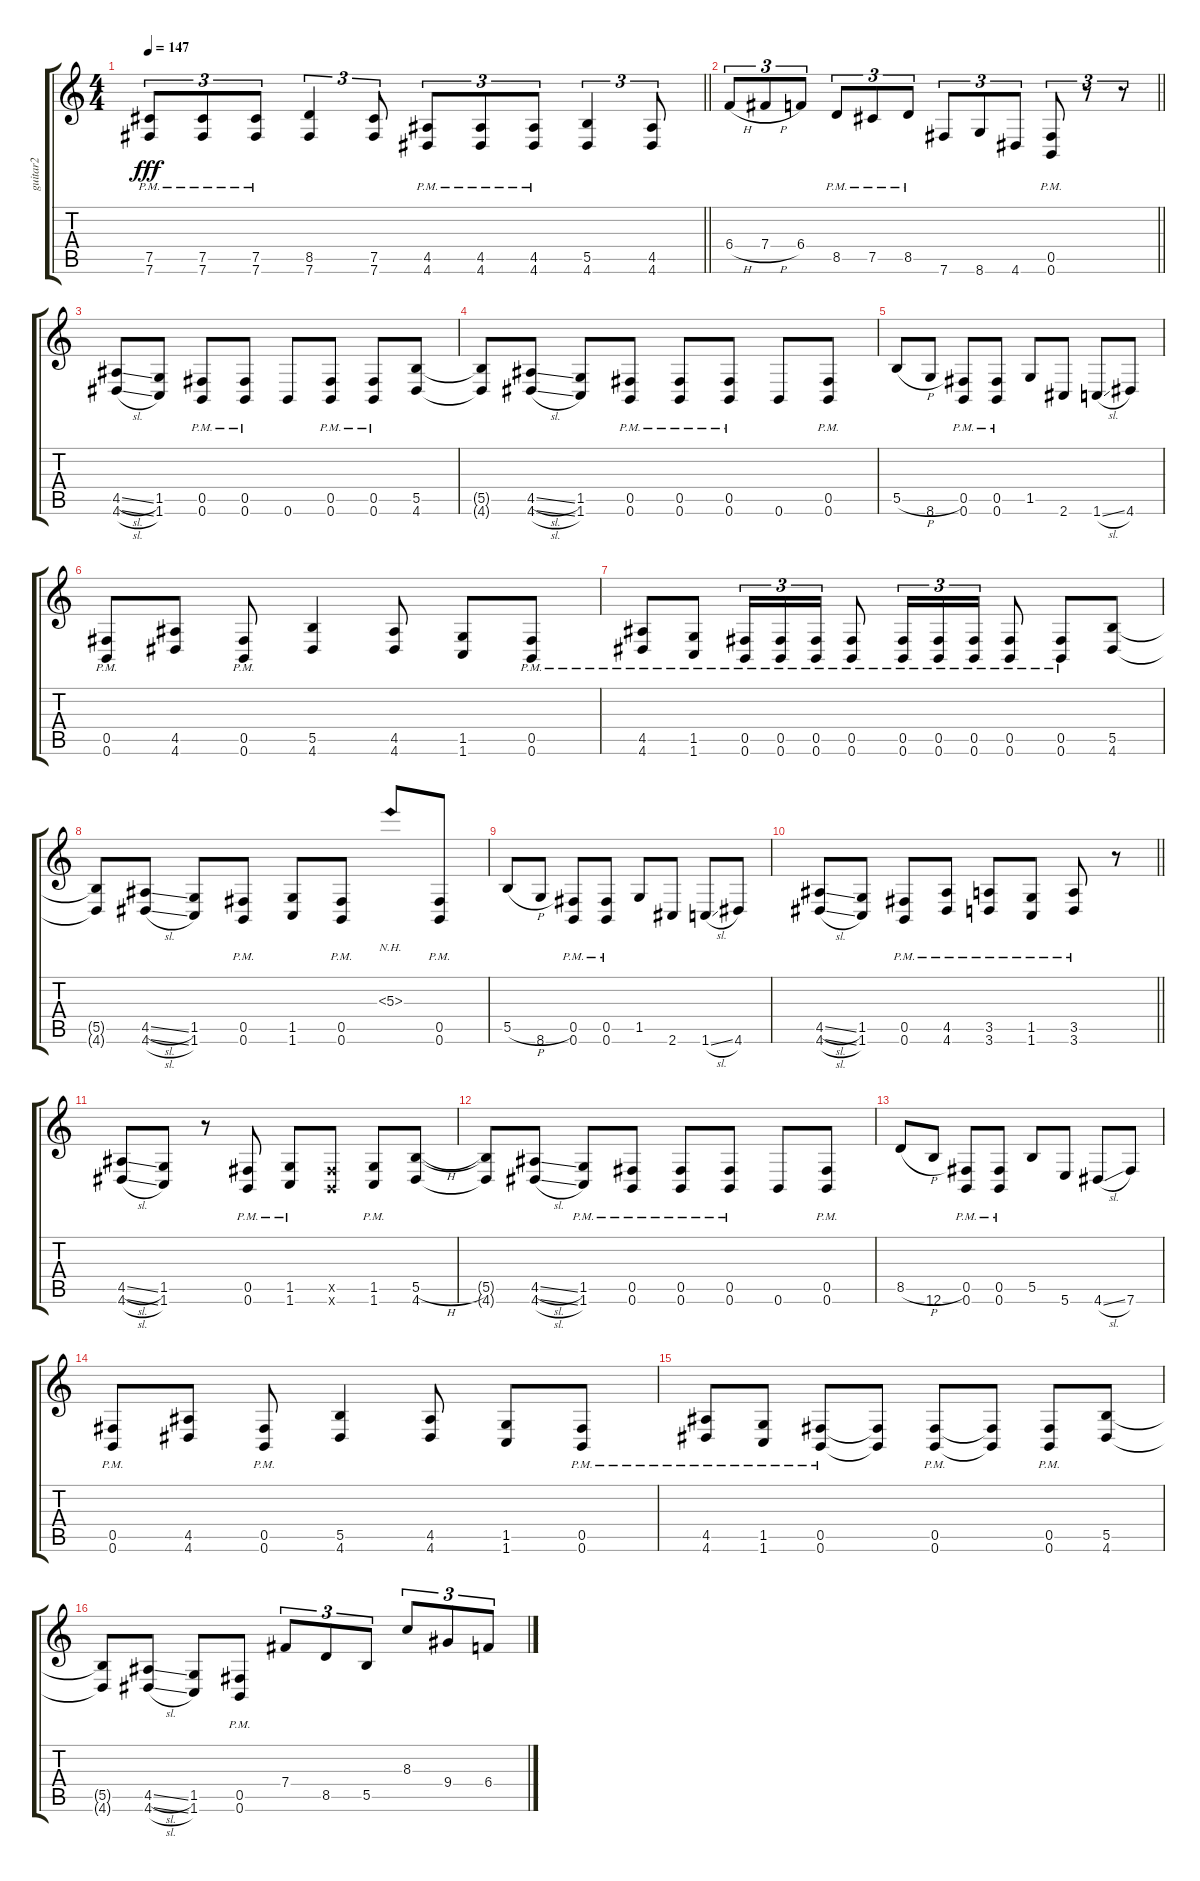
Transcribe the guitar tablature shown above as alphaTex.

\track ("guitar2" "guitar2") {instrument distortionguitar}
\staff {score tabs}
\tuning (Db4 Ab3 E3 B2 Gb2 B1) {hide}
\ts (4 4)
\tempo 147
\clef g2
\barLineRight lightlight
\ks c
(7.5{pm} 7.6{pm}).8{tu (3 2) dy fff} (7.5{pm} 7.6{pm}).8{tu (3 2)} (7.5{pm} 7.6{pm}).8{tu (3 2)} (8.5 7.6).4{tu (3 2)} (7.5 7.6).8{tu (3 2)} (4.5{pm} 4.6{pm}).8{tu (3 2)} (4.5{pm} 4.6{pm}).8{tu (3 2)} (4.5{pm} 4.6{pm}).8{tu (3 2)} (5.5 4.6).4{tu (3 2)} (4.5 4.6).8{tu (3 2)} |
\barLineRight lightlight
6.4{h}.8{tu (3 2)} 7.4{h}.8{tu (3 2)} 6.4.8{tu (3 2)} 8.5{pm}.8{tu (3 2)} 7.5{pm}.8{tu (3 2)} 8.5{pm}.8{tu (3 2)} 7.6.8{tu (3 2)} 8.6.8{tu (3 2)} 4.6.8{tu (3 2)} (0.5{pm} 0.6{pm}).8{tu (3 2)} r.8{tu (3 2)} r.8{tu (3 2)} |
\section ("" "")
(4.5{sl} 4.6{sl}).8 (1.5 1.6).8 (0.5{pm} 0.6{pm}).8 (0.5{pm} 0.6{pm}).8 0.6.8 (0.5{pm} 0.6{pm}).8 (0.5{pm} 0.6{pm}).8 (5.5 4.6).8 |
(5.5{t} 4.6{t}).8 (4.5{sl} 4.6{sl}).8 (1.5 1.6).8 (0.5{pm} 0.6{pm}).8 (0.5{pm} 0.6{pm}).8 (0.5{pm} 0.6{pm}).8 0.6.8 (0.5{pm} 0.6{pm}).8 |
5.5{h}.8 8.6.8 (0.5{pm} 0.6{pm}).8 (0.5{pm} 0.6{pm}).8 1.5.8 2.6.8 1.6{sl}.8 4.6.8 |
(0.5{pm} 0.6{pm}).8 (4.5 4.6).8 (0.5{pm} 0.6{pm}).8 (5.5 4.6).4 (4.5 4.6).8 (1.5 1.6).8 (0.5{pm} 0.6{pm}).8 |
(4.5{pm} 4.6{pm}).8 (1.5{pm} 1.6{pm}).8 (0.5{pm} 0.6{pm}).16{tu (3 2)} (0.5{pm} 0.6{pm}).16{tu (3 2)} (0.5{pm} 0.6{pm}).16{tu (3 2)} (0.5{pm} 0.6{pm}).8 (0.5{pm} 0.6{pm}).16{tu (3 2)} (0.5{pm} 0.6{pm}).16{tu (3 2)} (0.5{pm} 0.6{pm}).16{tu (3 2)} (0.5{pm} 0.6{pm}).8 (0.5{pm} 0.6{pm}).8 (5.5 4.6).8 |
(5.5{t} 4.6{t}).8 (4.5{sl} 4.6{sl}).8 (1.5 1.6).8 (0.5{pm} 0.6{pm}).8 (1.5 1.6).8 (0.5{pm} 0.6{pm}).8 5.3{nh}.8 (0.5{pm} 0.6{pm}).8 |
5.5{h}.8 8.6.8 (0.5{pm} 0.6{pm}).8 (0.5{pm} 0.6{pm}).8 1.5.8 2.6.8 1.6{sl}.8 4.6.8 |
\barLineRight lightlight
(4.5{sl} 4.6{sl}).8 (1.5 1.6).8 (0.5{pm} 0.6{pm}).8 (4.5{pm} 4.6{pm}).8 (3.5{pm} 3.6{pm}).8 (1.5{pm} 1.6{pm}).8 (3.5{pm} 3.6{pm}).8 r.8 |
\section ("" "")
(4.5{sl} 4.6{sl}).8 (1.5 1.6).8 r.8 (0.5{pm} 0.6{pm}).8 (1.5{pm} 1.6{pm}).8 (0.5{x} 0.6{x}).8 (1.5{pm} 1.6{pm}).8 (5.5{h} 4.6).8 |
(5.5{t} 4.6{t}).8 (4.5{sl} 4.6{sl}).8 (1.5 1.6{pm}).8 (0.5{pm} 0.6{pm}).8 (0.5{pm} 0.6{pm}).8 (0.5{pm} 0.6{pm}).8 0.6.8 (0.5{pm} 0.6{pm}).8 |
8.5{h}.8 12.6.8 (0.5{pm} 0.6{pm}).8 (0.5{pm} 0.6{pm}).8 5.5.8 5.6.8 4.6{sl}.8 7.6.8 |
(0.5{pm} 0.6{pm}).8 (4.5 4.6).8 (0.5{pm} 0.6{pm}).8 (5.5 4.6).4 (4.5 4.6).8 (1.5 1.6).8 (0.5{pm} 0.6{pm}).8 |
(4.5{pm} 4.6{pm}).8 (1.5{pm} 1.6{pm}).8 (0.5{pm} 0.6{pm}).8 (0.5{t} 0.6{t}).8 (0.5{pm} 0.6{pm}).8 (0.5{t} 0.6{t}).8 (0.5{pm} 0.6{pm}).8 (5.5 4.6).8 |
(5.5{t} 4.6{t}).8 (4.5{sl} 4.6{sl}).8 (1.5 1.6).8 (0.5{pm} 0.6{pm}).8 7.4.8{tu (3 2)} 8.5.8{tu (3 2)} 5.5.8{tu (3 2)} 8.3.8{tu (3 2)} 9.4.8{tu (3 2)} 6.4.8{tu (3 2)}
